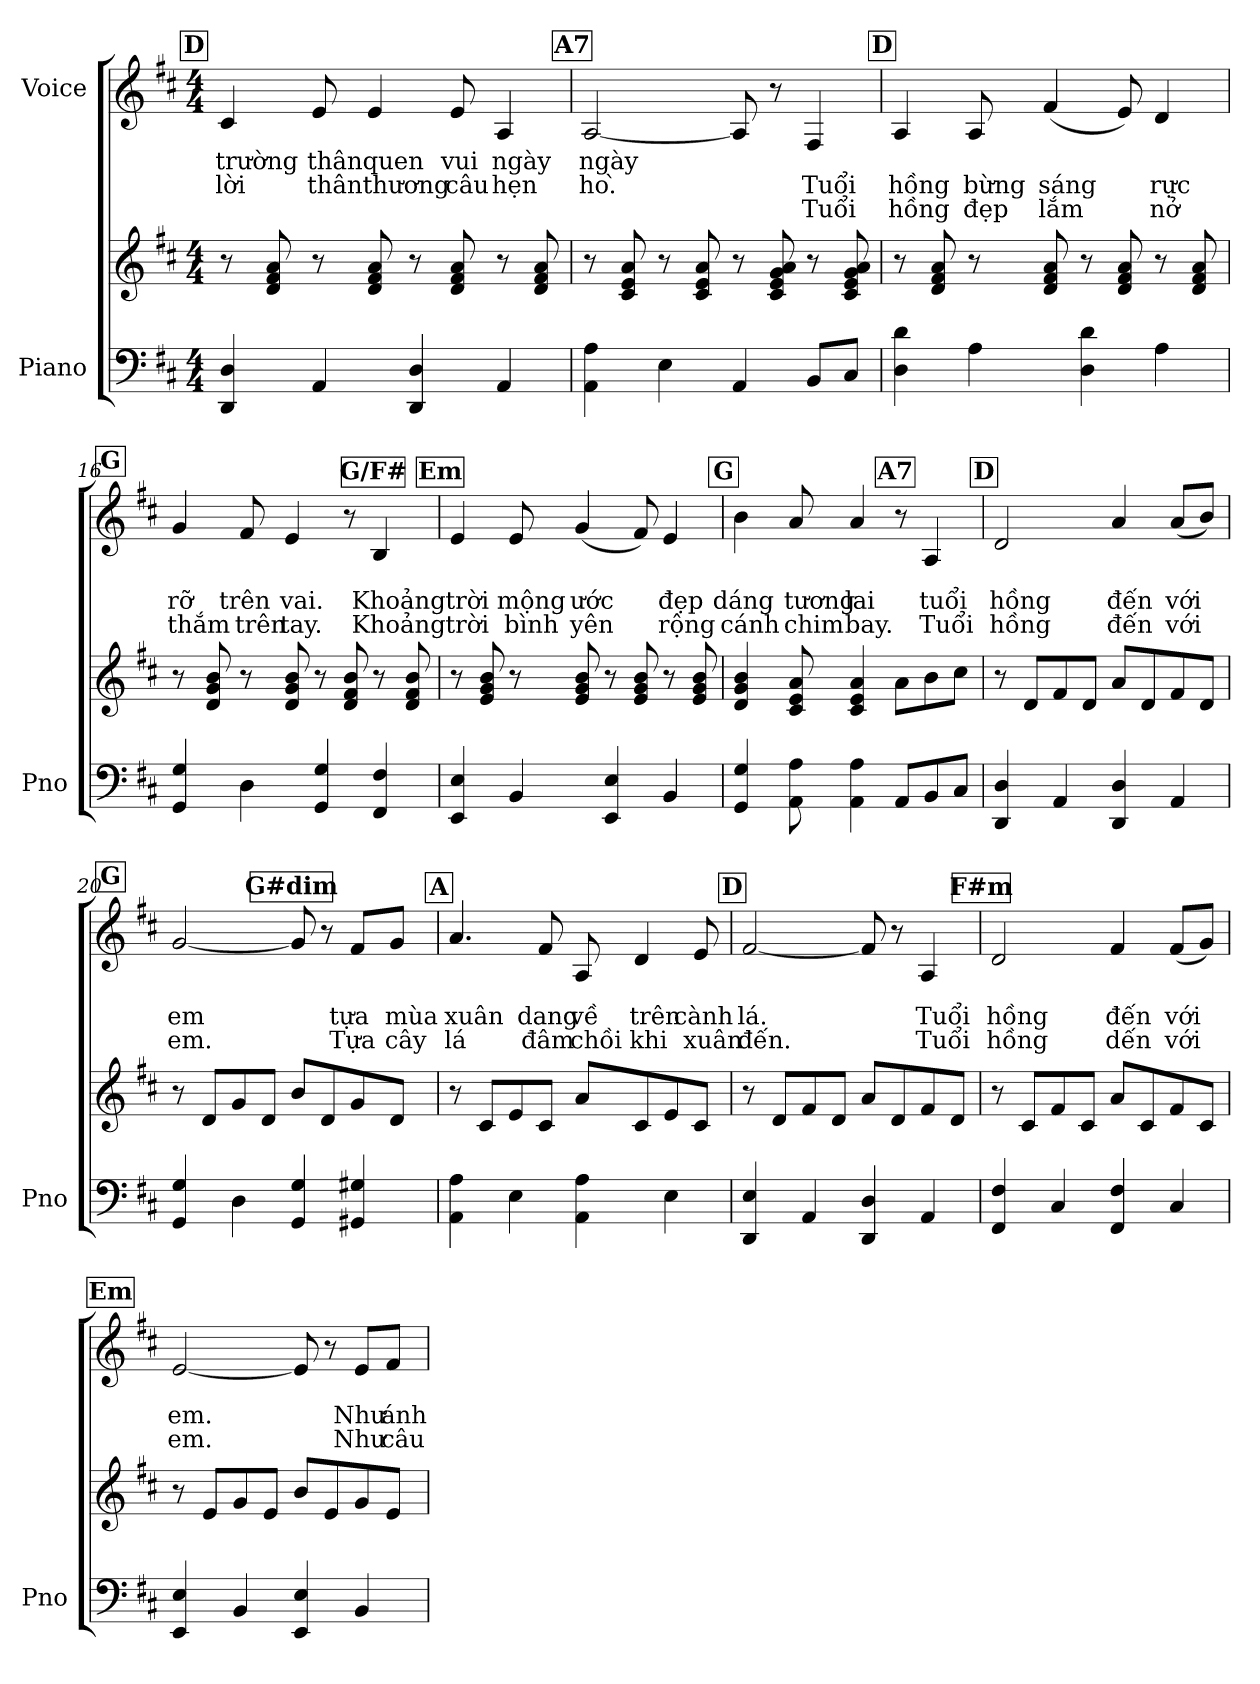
**kern	**kern	**kern	**text	**text	**text
*part2	*part2	*part1	*part1	*part1	*part1
*staff3	*staff2	*staff1	*staff1	*staff1	*staff1
*I"Piano	*	*I"Voice	*	*	*
*I'Pno	*	*	*	*	*
*clefF4	*clefG2	*clefG2	*	*	*
*k[f#c#]	*k[f#c#]	*k[f#c#]	*	*	*
*M4/4	*M4/4	*M4/4	*	*	*
!!LO:REH:place=s1:a:Bi:fs=14:t=D
=13	=13	=13	=13	=13	=13
4DD/ 4D/	8r	4c#/	trường	lời	.
.	8d/ 8f#/ 8a/	.	.	.	.
4AA/	8r	8e/	thân	thân	.
.	8d/ 8f#/ 8a/	4e/	quen	thương	.
4DD/ 4D/	8r	.	.	.	.
.	8d/ 8f#/ 8a/	8e/	vui	câu	.
4AA/	8r	4A/	ngày	hẹn	.
.	8d/ 8f#/ 8a/	.	.	.	.
!!LO:REH:place=s1:a:Bi:fs=14:t=A7
=14	=14	=14	=14	=14	=14
4AA\ 4A\	8r	[2A/	ngày	ho.̀	.
.	8c#/ 8e/ 8a/	.	.	.	.
4E\	8r	.	.	.	.
.	8c#/ 8e/ 8a/	.	.	.	.
4AA/	8r	8A/]	.	.	.
.	8c#/ 8e/ 8g/ 8a/	8r	.	.	.
8BB/L	8r	4F#/	.	Tuổi	Tuổi
8C#/J	8c#/ 8e/ 8g/ 8a/	.	.	.	.
!!LO:PB:g=z
!!LO:REH:place=s1:a:Bi:fs=14:t=D
=15	=15	=15	=15	=15	=15
4D\ 4d\	8r	4A/	.	hồng	hồng
.	8d/ 8f#/ 8a/	.	.	.	.
4A\	8r	8A/	.	bừng	đẹp
.	8d/ 8f#/ 8a/	(4f#/	.	sáng	lắm
4D\ 4d\	8r	.	.	.	.
.	8d/ 8f#/ 8a/	8e/)	.	.	.
4A\	8r	4d/	.	rực	nở
.	8d/ 8f#/ 8a/	.	.	.	.
!!LO:REH:place=s1:a:Bi:fs=14:t=G/F#:qo=3
!!LO:REH:place=s1:a:Bi:fs=14:t=G
=16	=16	=16	=16	=16	=16
4GG/ 4G/	8r	4g/	.	rỡ	thắm
.	8d/ 8g/ 8b/	.	.	.	.
4D\	8r	8f#/	.	trên	trên
.	8d/ 8g/ 8b/	4e/	.	vai.	tay.
4GG/ 4G/	8r	.	.	.	.
.	8d/ 8f#/ 8b/	8r	.	.	.
4FF#/ 4F#/	8r	4B/	.	Khoảng	Khoảng
.	8d/ 8f#/ 8b/	.	.	.	.
!!LO:REH:place=s1:a:Bi:fs=14:t=Em
=17	=17	=17	=17	=17	=17
4EE/ 4E/	8r	4e/	.	trời	trời
.	8e/ 8g/ 8b/	.	.	.	.
4BB/	8r	8e/	.	mộng	bình
.	8e/ 8g/ 8b/	(4g/	.	ước	yên
4EE/ 4E/	8r	.	.	.	.
.	8e/ 8g/ 8b/	8f#/)	.	.	.
4BB/	8r	4e/	.	đẹp	rộng
.	8e/ 8g/ 8b/	.	.	.	.
!!LO:LB:g=z
!!LO:REH:place=s1:a:Bi:fs=14:t=A7:qo=2.5
!!LO:REH:place=s1:a:Bi:fs=14:t=G
=18	=18	=18	=18	=18	=18
4GG/ 4G/	4d/ 4g/ 4b/	4b\	.	dáng	cánh
8AA\ 8A\	8c#/ 8e/ 8a/	8a/	.	tương	chim
4AA\ 4A\	4c#/ 4e/ 4a/	4a/	.	lai	bay.
8AA/L	8a\L	8r	.	.	.
8BB/	8b\	4A/	.	tuổi	Tuổi
8C#/J	8cc#\J	.	.	.	.
!!LO:REH:place=s1:a:Bi:fs=14:t=D
=19	=19	=19	=19	=19	=19
4DD/ 4D/	8r	2d/	.	hồng	hồng
.	8d/L	.	.	.	.
4AA/	8f#/	.	.	.	.
.	8d/J	.	.	.	.
4DD/ 4D/	8a/L	4a/	.	đến	đến
.	8d/	.	.	.	.
4AA/	8f#/	(8a/L	.	với	với
.	8d/J	8b/J)	.	.	.
!!LO:REH:place=s1:a:Bi:fs=14:t=G#dim:qo=2
!!LO:REH:place=s1:a:Bi:fs=14:t=G
=20	=20	=20	=20	=20	=20
4GG/ 4G/	8r	[2g/	.	em	em.
.	8d/L	.	.	.	.
4D\	8g/	.	.	.	.
.	8d/J	.	.	.	.
4GG/ 4G/	8b/L	8g/]	.	.	.
.	8d/	8r	.	.	.
4GG#X/ 4G#X/	8g/	8f#/L	.	tựa	Tựa
.	8d/J	8g/J	.	mùa	cây
!!LO:REH:place=s1:a:Bi:fs=14:t=A
=21	=21	=21	=21	=21	=21
4AA\ 4A\	8r	4.a/	.	xuân	lá
.	8c#/L	.	.	.	.
4E\	8e/	.	.	.	.
.	8c#/J	8f#/	.	dang	đâm
4AA\ 4A\	8a/L	8A/	.	về	chồi
.	8c#/	4d/	.	trên	khi
4E\	8e/	.	.	.	.
.	8c#/J	8e/	.	cành	xuân
!!LO:LB:g=z
!!LO:REH:place=s1:a:Bi:fs=14:t=D
=22	=22	=22	=22	=22	=22
4DD/ 4E/	8r	[2f#/	.	lá.	đến.
.	8d/L	.	.	.	.
4AA/	8f#/	.	.	.	.
.	8d/J	.	.	.	.
4DD/ 4D/	8a/L	8f#/]	.	.	.
.	8d/	8r	.	.	.
4AA/	8f#/	4A/	.	Tuổi	Tuổi
.	8d/J	.	.	.	.
!!LO:REH:place=s1:a:Bi:fs=14:t=F#m
=23	=23	=23	=23	=23	=23
4FF#/ 4F#/	8r	2d/	.	hồng	hồng
.	8c#/L	.	.	.	.
4C#/	8f#/	.	.	.	.
.	8c#/J	.	.	.	.
4FF#/ 4F#/	8a/L	4f#/	.	đến	dến
.	8c#/	.	.	.	.
4C#/	8f#/	(8f#/L	.	với	với
.	8c#/J	8g/J)	.	.	.
!!LO:REH:place=s1:a:Bi:fs=14:t=Em
=24	=24	=24	=24	=24	=24
4EE/ 4E/	8r	[2e/	.	em.	em.
.	8e/L	.	.	.	.
4BB/	8g/	.	.	.	.
.	8e/J	.	.	.	.
4EE/ 4E/	8b/L	8e/]	.	.	.
.	8e/	8r	.	.	.
4BB/	8g/	8e/L	.	Như	Như
.	8e/J	8f#/J	.	ánh	câu
=	=	=	=	=	=
*-	*-	*-	*-	*-	*-
